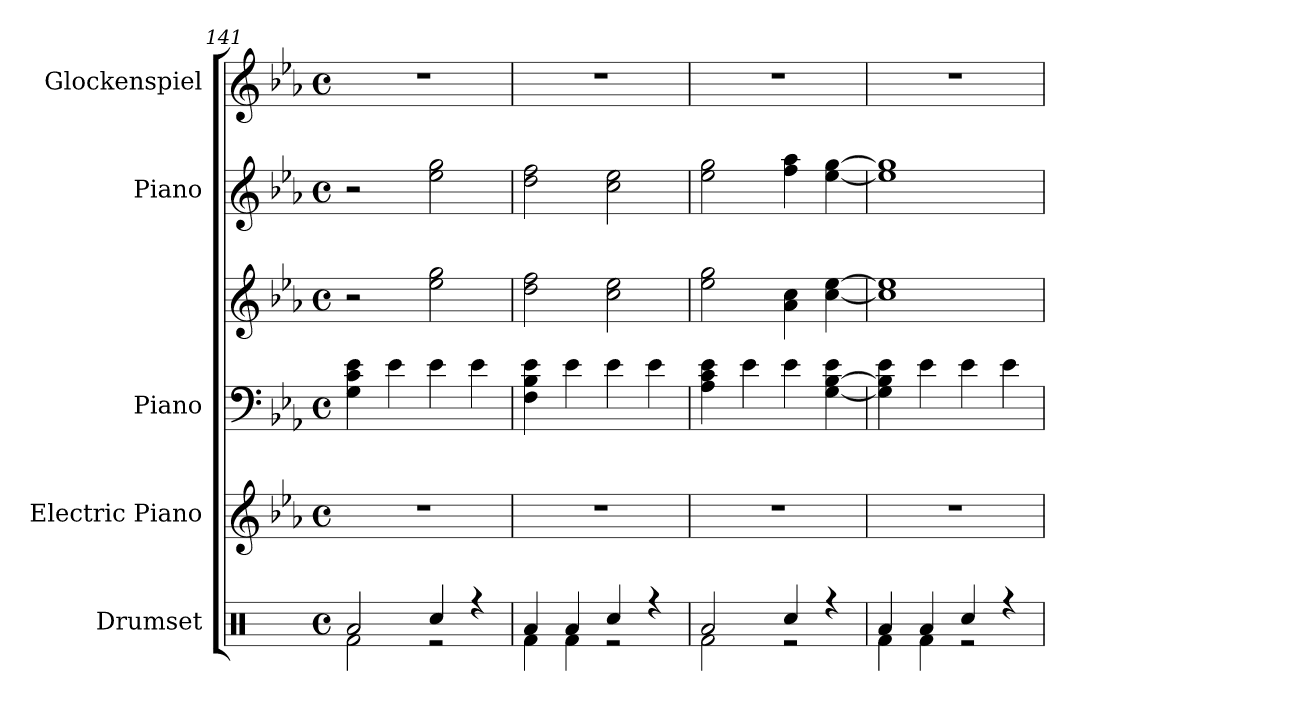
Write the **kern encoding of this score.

**kern	**kern	**kern	**kern	**kern	**kern
*part5	*part4	*part3	*part3	*part2	*part1
*staff6	*staff5	*staff4	*staff3	*staff2	*staff1
*I"Drumset	*I"Electric Piano	*I"Piano	*	*I"Piano	*I"Glockenspiel
*I'Drs.	*I'El. Pno.	*I'Pno.	*	*I'Pno.	*I'Glk.
!!LO:PB:g=z
*clefX	*clefG2	*clefF4	*clefG2	*clefG2	*clefG2
*	*	*	*	*	*ITrd-14c-24
*k[]	*k[b-e-a-]	*k[b-e-a-]	*k[b-e-a-]	*k[b-e-a-]	*k[b-e-a-]
*M4/4	*M4/4	*M4/4	*M4/4	*M4/4	*M4/4
*met(c)	*met(c)	*met(c)	*met(c)	*met(c)	*met(c)
=141	=141	=141	=141	=141	=141
*^	*	*	*	*	*
2Ra/	2Rf\	1r	4G\ 4c\ 4e-\	2r	2r	1r
.	.	.	4e-\	.	.	.
4Rcc/	2r	.	4e-\	2ee-\ 2gg\	2ee-\ 2gg\	.
4r	.	.	4e-\	.	.	.
=142	=142	=142	=142	=142	=142	=142
4Ra/	4Rf\	1r	4F\ 4B-\ 4e-\	2dd\ 2ff\	2dd\ 2ff\	1r
4Ra/	4Rf\	.	4e-\	.	.	.
4Rcc/	2r	.	4e-\	2cc\ 2ee-\	2cc\ 2ee-\	.
4r	.	.	4e-\	.	.	.
=143	=143	=143	=143	=143	=143	=143
2Ra/	2Rf\	1r	4A-\ 4c\ 4e-\	2ee-\ 2gg\	2ee-\ 2gg\	1r
.	.	.	4e-\	.	.	.
4Rcc/	2r	.	4e-\	4a-\ 4cc\	4ff\ 4aa-\	.
4r	.	.	[4G\ [4B-\ 4e-\	[4cc\ [4ee-\	[4ee-\ [4gg\	.
=144	=144	=144	=144	=144	=144	=144
4Ra/	4Rf\	1r	4G\] 4B-\] 4e-\	1cc] 1ee-]	1ee-] 1gg]	1r
4Ra/	4Rf\	.	4e-\	.	.	.
4Rcc/	2r	.	4e-\	.	.	.
4r	.	.	4e-\	.	.	.
*v	*v	*	*	*	*	*
=	=	=	=	=	=
*-	*-	*-	*-	*-	*-
